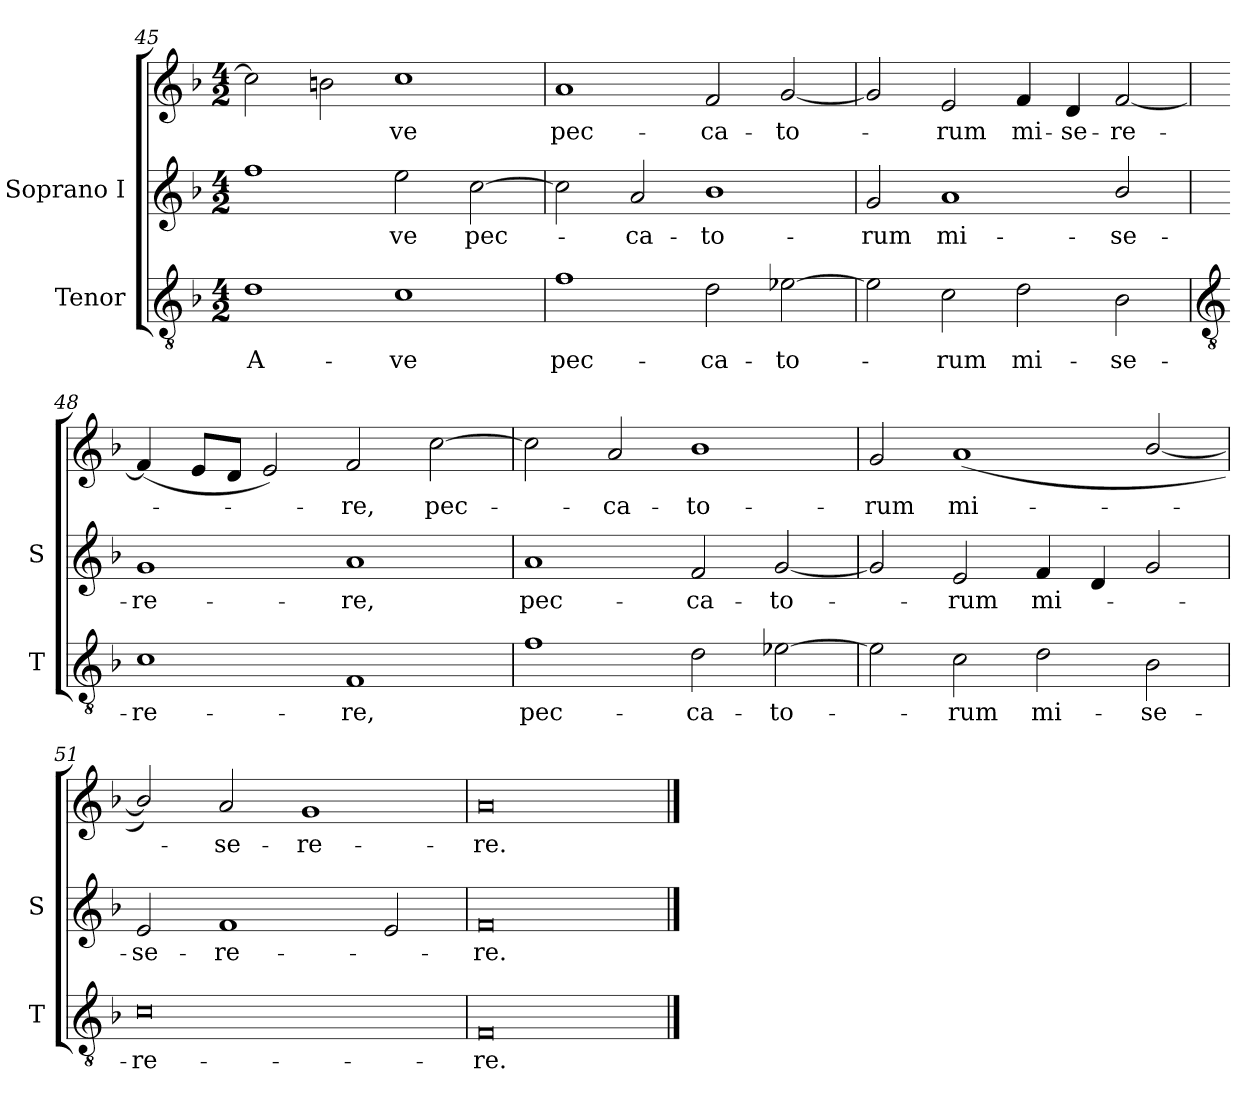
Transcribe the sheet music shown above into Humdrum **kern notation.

**kern	**text	**kern	**text	**kern	**text
*part2	*part2	*part1	*part1	*part1	*part1
*staff3	*staff3	*staff2	*staff2	*staff1	*staff1
*I"Tenor	*	*I"Soprano I	*	*	*
*I'T	*	*I'S	*	*	*
*clefGv2	*	*clefG2	*	*clefG2	*
*k[b-]	*	*k[b-]	*	*k[b-]	*
*F:	*	*F:	*	*F:	*
*M4/2	*	*M4/2	*	*M4/2	*
=45	=45	=45	=45	=45	=45
!	!LO:LY:b	!	!	!	!
1d	A-	1ff	.	2cc]	.
.	.	.	.	2bn	.
!	!LO:LY:b	!	!LO:LY:b	!	!LO:LY:b
1c	-ve	2ee	ve	1cc	ve
!	!	!	!LO:LY:b	!	!
.	.	[2cc	pec-	.	.
=46	=46	=46	=46	=46	=46
!	!LO:LY:b	!	!	!	!LO:LY:b
1f	pec-	2cc]	.	1a	pec-
!	!	!	!LO:LY:b	!	!
.	.	2a	ca-	.	.
!	!LO:LY:b	!	!LO:LY:b	!	!LO:LY:b
2d	-ca-	1b-	-to-	2f	-ca-
!	!LO:LY:b	!	!	!	!LO:LY:b
[2e-X	-to-	.	.	[2g	-to-
=47	=47	=47	=47	=47	=47
!	!	!	!LO:LY:b	!	!
2e-]	.	2g	rum	2g]	.
!	!LO:LY:b	!	!LO:LY:b	!	!LO:LY:b
2c	rum	1a	mi-	2e	-rum
!	!LO:LY:b	!	!	!	!LO:LY:b
2d	mi-	.	.	4f	mi-
!	!	!	!	!	!LO:LY:b
.	.	.	.	4d	-se-
!	!LO:LY:b	!	!LO:LY:b	!	!LO:LY:b
2B-	-se-	2b-/	-se-	[2f	-re-
!!LO:LB:g=z
=48	=48	=48	=48	=48	=48
*clefGv2	*	*	*	*	*
!	!LO:LY:b	!	!LO:LY:b	!	!
1c	-re-	1g	re-	(<4f]	.
.	.	.	.	8eL	.
.	.	.	.	8dJ	.
.	.	.	.	2e)	.
!	!LO:LY:b	!	!LO:LY:b	!	!LO:LY:b
1F	-re,	1a	-re,	2f	-re,
!	!	!	!	!	!LO:LY:b
.	.	.	.	[2cc	pec-
=49	=49	=49	=49	=49	=49
!	!LO:LY:b	!	!LO:LY:b	!	!
1f	pec-	1a	-pec-	2cc]	.
!	!	!	!	!	!LO:LY:b
.	.	.	.	2a	ca-
!	!LO:LY:b	!	!LO:LY:b	!	!LO:LY:b
2d	-ca-	2f	-ca-	1b-	-to-
!	!LO:LY:b	!	!LO:LY:b	!	!
[2e-X	-to-	[2g	-to-	.	.
=50	=50	=50	=50	=50	=50
!	!	!	!	!	!LO:LY:b
2e-]	.	2g]	.	2g	rum
!	!LO:LY:b	!	!LO:LY:b	!	!LO:LY:b
2c	rum	2e	rum	(<1a	mi-
!	!LO:LY:b	!	!LO:LY:b	!	!
2d	mi-	4f	mi-	.	.
.	.	4d	.	.	.
!	!LO:LY:b	!	!	!	!
2B-	-se-	2g/	.	[2b-/	.
=51	=51	=51	=51	=51	=51
!	!LO:LY:b	!	!LO:LY:b	!	!
0c	-re-	2e	-se-	2b-/])	.
!	!	!	!LO:LY:b	!	!LO:LY:b
.	.	1f	-re-	2a	se-
!	!	!	!	!	!LO:LY:b
.	.	.	.	1g	-re-
.	.	2e	.	.	.
=52	=52	=52	=52	=52	=52
!	!LO:LY:b	!	!LO:LY:b	!	!LO:LY:b
0F	-re.	0f	re.	0a	re.
==	==	==	==	==	==
*-	*-	*-	*-	*-	*-
